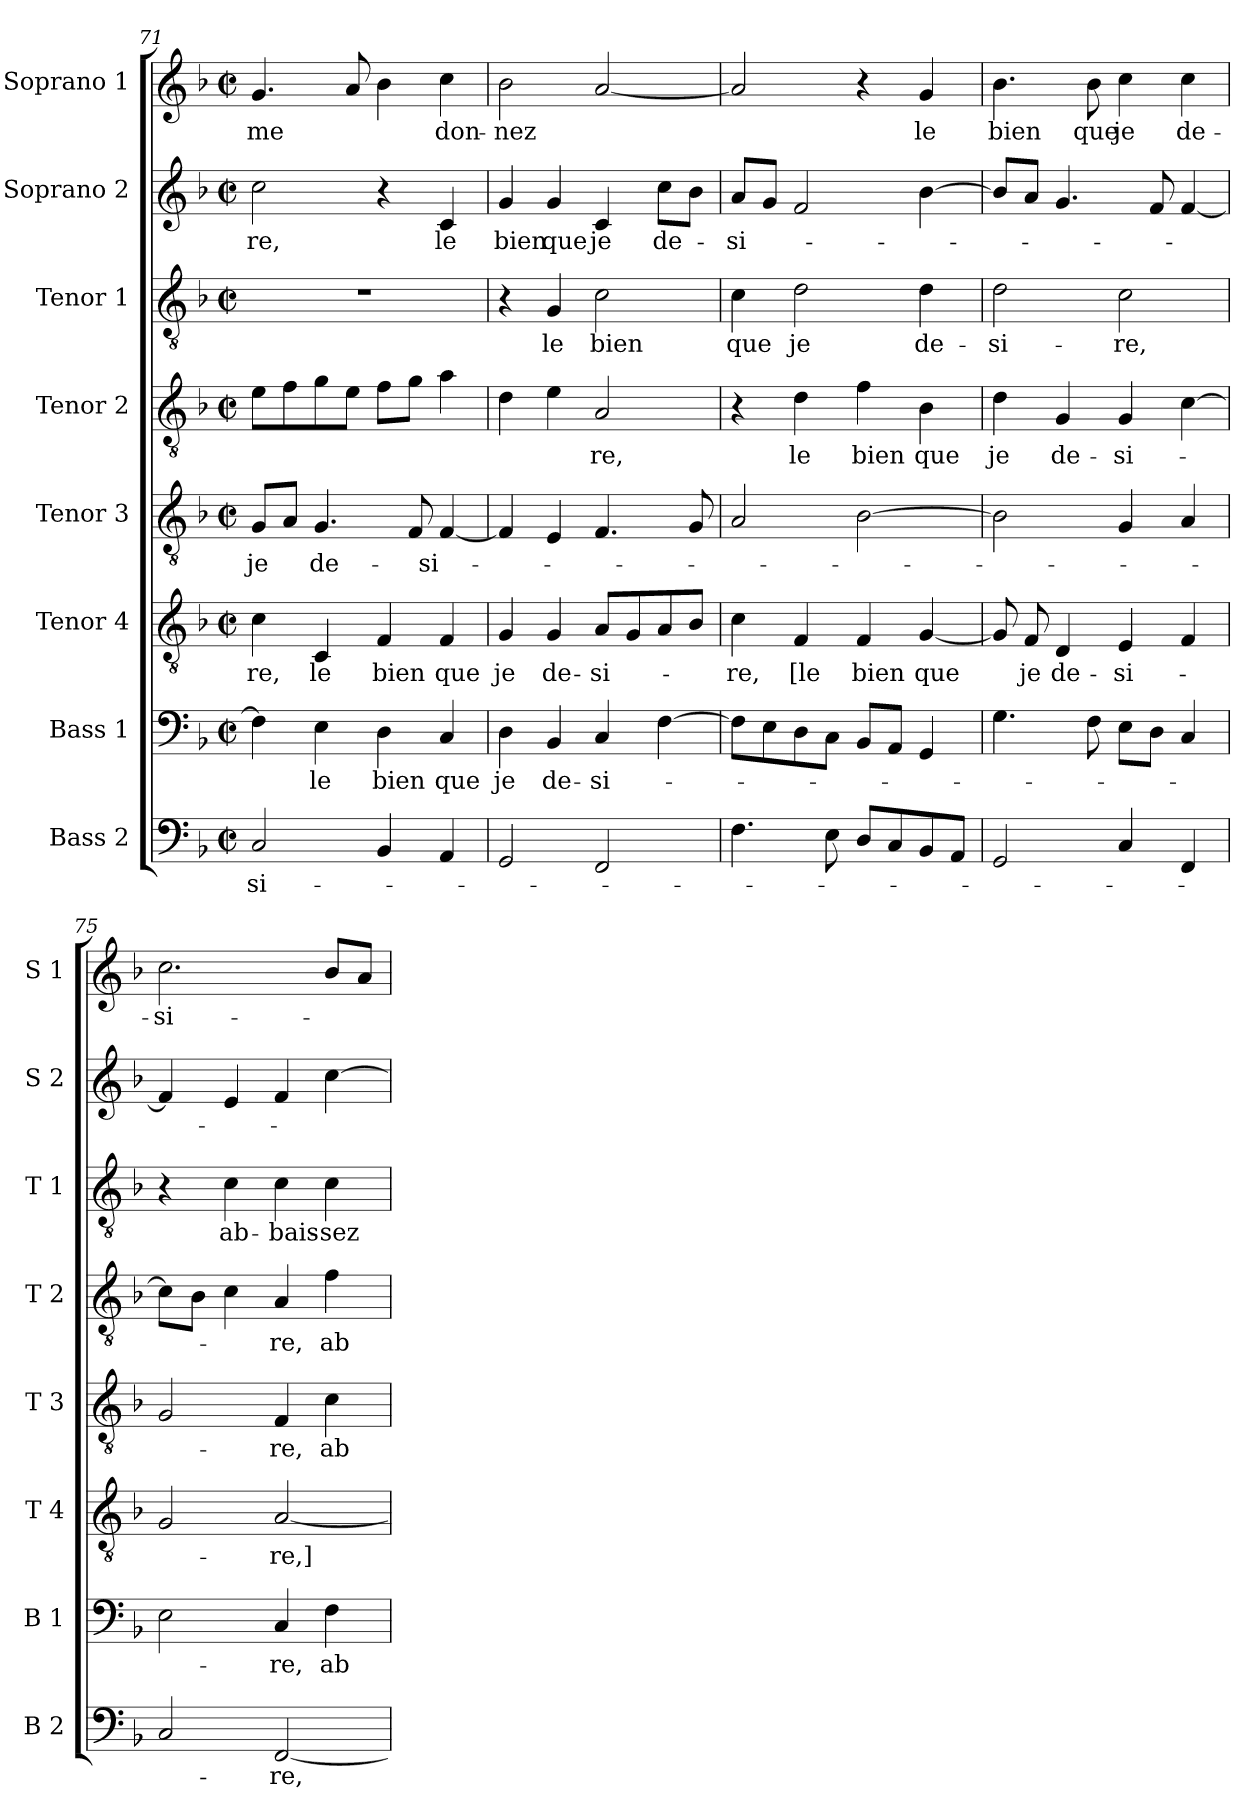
**kern	**text	**kern	**text	**kern	**text	**kern	**text	**kern	**text	**kern	**text	**kern	**text	**kern	**text
*part8	*part8	*part7	*part7	*part6	*part6	*part5	*part5	*part4	*part4	*part3	*part3	*part2	*part2	*part1	*part1
*staff8	*staff8	*staff7	*staff7	*staff6	*staff6	*staff5	*staff5	*staff4	*staff4	*staff3	*staff3	*staff2	*staff2	*staff1	*staff1
*I"Bass 2	*	*I"Bass 1	*	*I"Tenor 4	*	*I"Tenor 3	*	*I"Tenor 2	*	*I"Tenor 1	*	*I"Soprano 2	*	*I"Soprano 1	*
*I'B 2	*	*I'B 1	*	*I'T 4	*	*I'T 3	*	*I'T 2	*	*I'T 1	*	*I'S 2	*	*I'S 1	*
*clefF4	*	*clefF4	*	*clefGv2	*	*clefGv2	*	*clefGv2	*	*clefGv2	*	*clefG2	*	*clefG2	*
*k[b-]	*	*k[b-]	*	*k[b-]	*	*k[b-]	*	*k[b-]	*	*k[b-]	*	*k[b-]	*	*k[b-]	*
*F:	*	*F:	*	*F:	*	*F:	*	*F:	*	*F:	*	*F:	*	*F:	*
*M2/2	*	*M2/2	*	*M2/2	*	*M2/2	*	*M2/2	*	*M2/2	*	*M2/2	*	*M2/2	*
*met(c|)	*	*met(c|)	*	*met(c|)	*	*met(c|)	*	*met(c|)	*	*met(c|)	*	*met(c|)	*	*met(c|)	*
=71	=71	=71	=71	=71	=71	=71	=71	=71	=71	=71	=71	=71	=71	=71	=71
2C/	-si-	4F\]	.	4c\	-re,	8G/L	je	8e\L	.	1r	.	2cc\	-re,	4.g/	me
.	.	.	.	.	.	8A/J	.	8f\	.	.	.	.	.	.	.
.	.	4E\	le	4C/	le	4.G/	de-	8g\	.	.	.	.	.	.	.
.	.	.	.	.	.	.	.	8e\J	.	.	.	.	.	8a/	.
4BB-/	.	4D\	bien	4F/	bien	.	.	8f\L	.	.	.	4r	.	4b-\	.
.	.	.	.	.	.	8F/	.	8g\J	.	.	.	.	.	.	.
4AA/	.	4C/	que	4F/	que	[4F/	-si-	4a\	.	.	.	4c/	le	4cc\	don-
!!LO:LB:g=z
=72	=72	=72	=72	=72	=72	=72	=72	=72	=72	=72	=72	=72	=72	=72	=72
2GG/	.	4D\	je	4G/	je	4F/]	.	4d\	.	4r	.	4g/	bien	2b-\	-nez
.	.	4BB-/	de-	4G/	de-	4E/	.	4e\	.	4G/	le	4g/	que	.	.
2FF/	.	4C/	-si-	8A/L	-si-	4.F/	.	2A/	-re,	2c\	bien	4c/	je	[2a/	.
.	.	.	.	8G/	.	.	.	.	.	.	.	.	.	.	.
.	.	[4F\	.	8A/	.	.	.	.	.	.	.	8cc\L	de-	.	.
.	.	.	.	8B-/J	.	8G/	.	.	.	.	.	8b-\J	.	.	.
=73	=73	=73	=73	=73	=73	=73	=73	=73	=73	=73	=73	=73	=73	=73	=73
4.F\	.	8F\L]	.	4c\	-re,	2A/	.	4r	.	4c\	que	8a/L	-si-	2a/]	.
.	.	8E\	.	.	.	.	.	.	.	.	.	8g/J	.	.	.
.	.	8D\	.	4F/	[le	.	.	4d\	le	2d\	je	2f/	.	.	.
8E\	.	8C\J	.	.	.	.	.	.	.	.	.	.	.	.	.
8D/L	.	8BB-/L	.	4F/	bien	[2B-\	.	4f\	bien	.	.	.	.	4r	.
8C/	.	8AA/J	.	.	.	.	.	.	.	.	.	.	.	.	.
8BB-/	.	4GG/	.	[4G/	que	.	.	4B-\	que	4d\	de-	[4b-\	.	4g/	le
8AA/J	.	.	.	.	.	.	.	.	.	.	.	.	.	.	.
=74	=74	=74	=74	=74	=74	=74	=74	=74	=74	=74	=74	=74	=74	=74	=74
2GG/	.	4.G\	.	8G/]	.	2B-\]	.	4d\	je	2d\	-si-	8b-/L]	.	4.b-\	bien
.	.	.	.	8F/	je	.	.	.	.	.	.	8a/J	.	.	.
.	.	.	.	4D/	de-	.	.	4G/	de-	.	.	4.g/	.	.	.
.	.	8F\	.	.	.	.	.	.	.	.	.	.	.	8b-\	que
4C/	.	8E\L	.	4E/	-si-	4G/	.	4G/	-si-	2c\	-re,	.	.	4cc\	je
.	.	8D\J	.	.	.	.	.	.	.	.	.	8f/	.	.	.
4FF/	.	4C/	.	4F/	.	4A/	.	[4c\	.	.	.	[4f/	.	4cc\	de-
=75	=75	=75	=75	=75	=75	=75	=75	=75	=75	=75	=75	=75	=75	=75	=75
2C/	.	2E\	.	2G/	.	2G/	.	8c\L]	.	4r	.	4f/]	.	2.cc\	-si-
.	.	.	.	.	.	.	.	8B-\J	.	.	.	.	.	.	.
.	.	.	.	.	.	.	.	4c\	.	4c\	ab-	4e/	.	.	.
[2FF/	-re,	4C/	-re,	[2A/	-re,]	4F/	-re,	4A/	-re,	4c\	-bais-	4f/	.	.	.
.	.	4F\	ab-	.	.	4c\	ab-	4f\	ab-	4c\	-sez	[4cc\	.	8b-/L	.
.	.	.	.	.	.	.	.	.	.	.	.	.	.	8a/J	.
=	=	=	=	=	=	=	=	=	=	=	=	=	=	=	=
*-	*-	*-	*-	*-	*-	*-	*-	*-	*-	*-	*-	*-	*-	*-	*-
